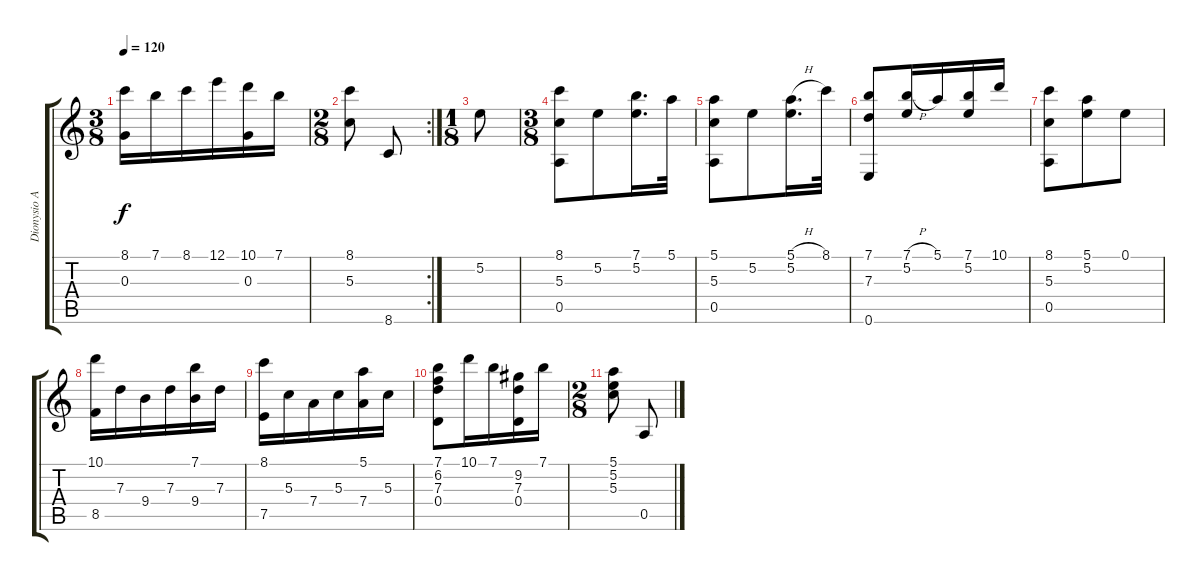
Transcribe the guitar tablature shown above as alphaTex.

\track ("Dionysio Aguado" "Dionysio A") {instrument acousticguitarnylon}
\staff {score tabs}
\tuning (E4 B3 G3 D3 A2 E2) {hide}
\ts (3 8)
\tempo 120
\clef g2
\ks c
(8.1 0.3).16{dy f} 7.1.16 8.1.16 12.1.16 (10.1 0.3).16 7.1.16 |
\rc 2
\ts (2 8)
(8.1 5.3).8 8.6.8 |
\ts (1 8)
5.2.8 |
\ts (3 8)
(8.1 5.3 0.5).8 5.2.8 (7.1 5.2).16{d} 5.1.32 |
(5.1 5.3 0.5).8 5.2.8 (5.1{h} 5.2).16{d} 8.1.32 |
(7.1 7.3 0.6).8 (7.1{h} 5.2).16 5.1.16 (7.1 5.2).16 10.1.16 |
(8.1 5.3 0.5).8 (5.1 5.2).8 0.1.8 |
(10.1 8.5).16 7.3.16 9.4.16 7.3.16 (7.1 9.4).16 7.3.16 |
(8.1 7.5).16 5.3.16 7.4.16 5.3.16 (5.1 7.4).16 5.3.16 |
(7.1 6.2 7.3 0.4).8 10.1.16 7.1.16 (9.2 7.3 0.4).16 7.1.16 |
\ts (2 8)
(5.1 5.2 5.3).8 0.5.8
